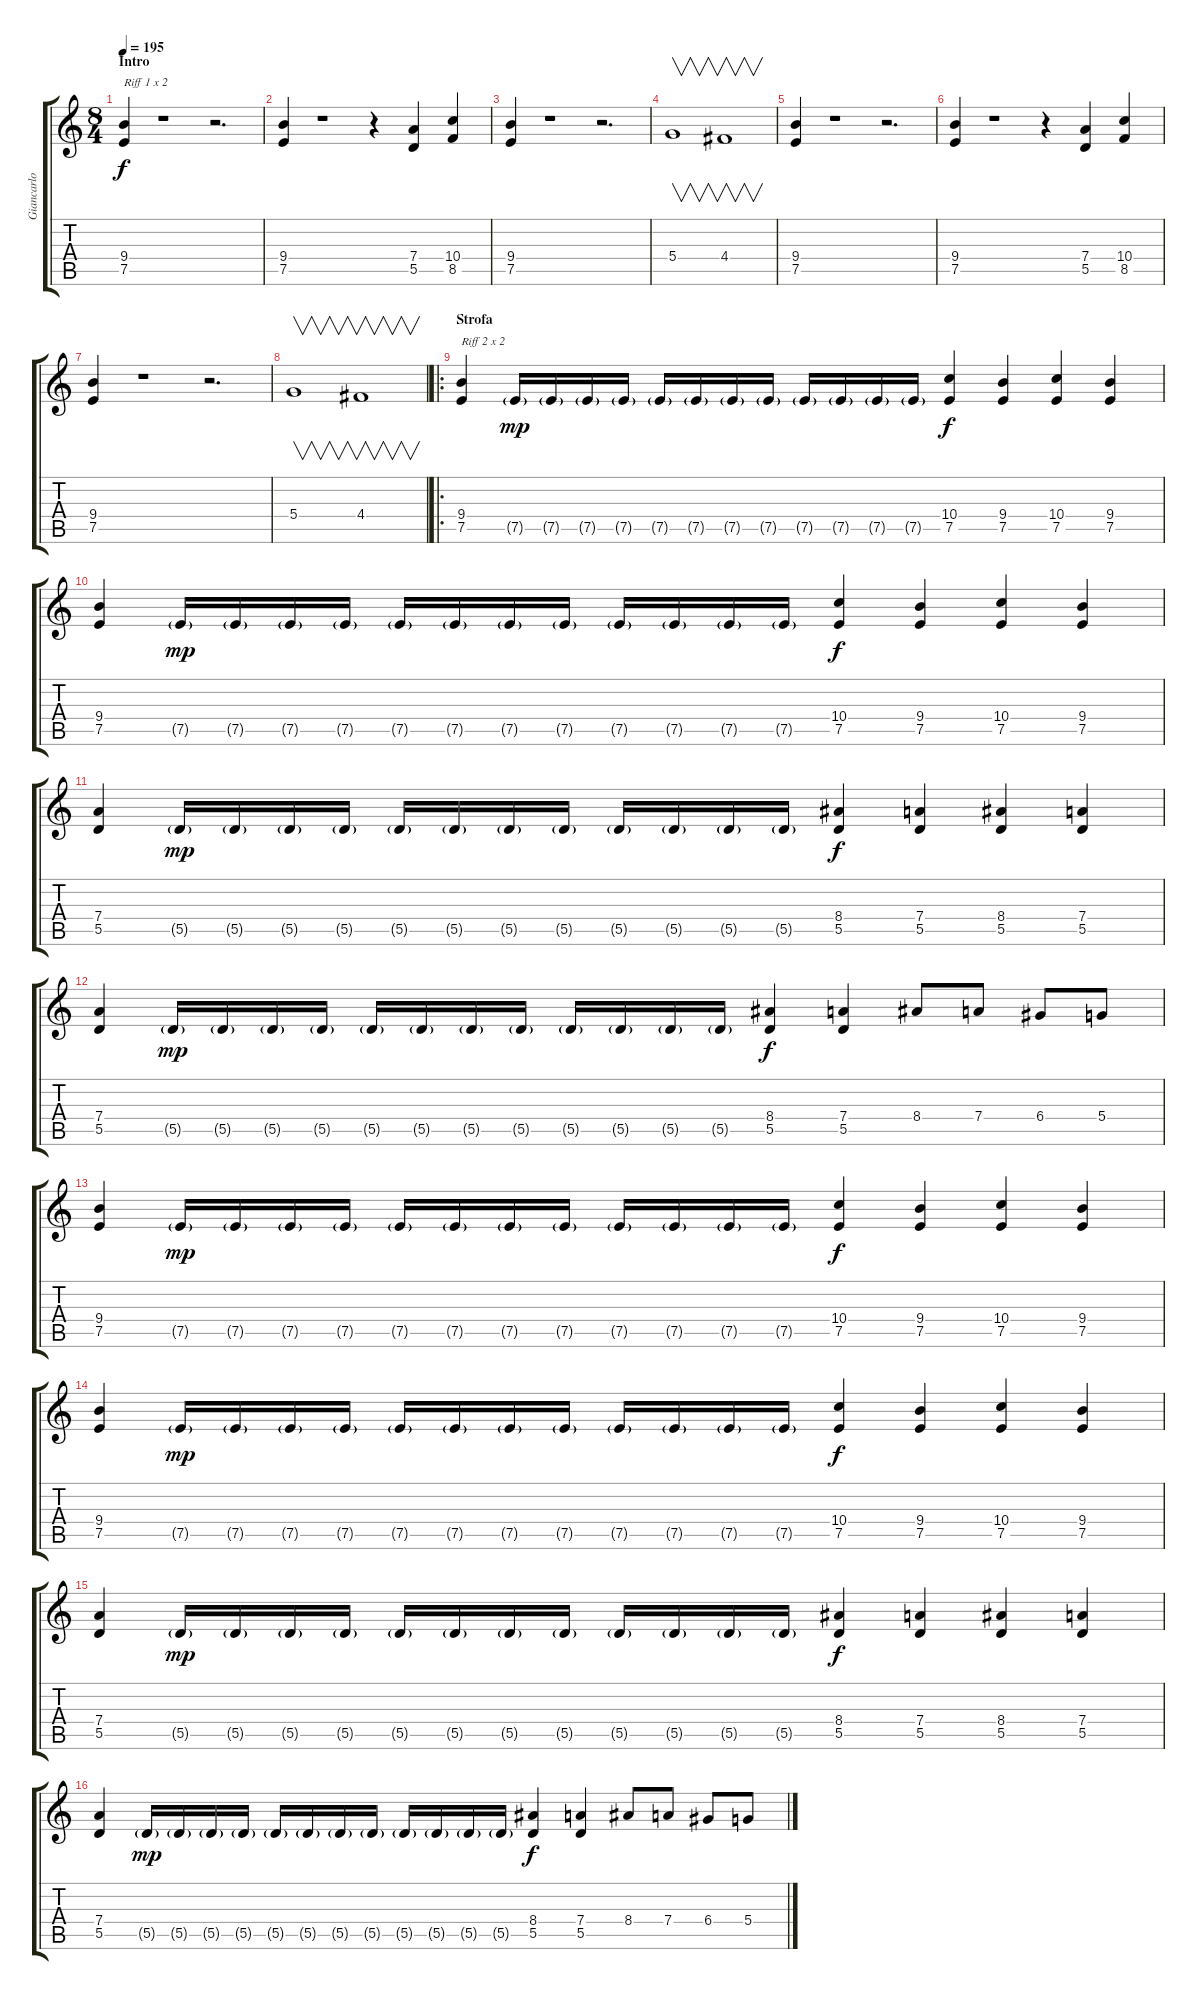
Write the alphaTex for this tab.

\track ("Giancarlo" "Giancarlo") {instrument overdrivenguitar}
\staff {score tabs}
\tuning (E4 B3 G3 D3 A2 E2) {hide}
\ts (8 4)
\section ("" "Intro")
\tempo 195
\clef g2
\ks c
(9.4 7.5).4{txt "Riff 1 x 2" dy f instrument overdrivenguitar} r.1 r.2{d} |
(9.4 7.5).4 r.1 r.4 (7.4 5.5).4 (10.4 8.5).4 |
(9.4 7.5).4 r.1 r.2{d} |
5.4.1{v} 4.4.1{v} |
(9.4 7.5).4 r.1 r.2{d} |
(9.4 7.5).4 r.1 r.4 (7.4 5.5).4 (10.4 8.5).4 |
(9.4 7.5).4 r.1 r.2{d} |
5.4.1{v} 4.4.1{v} |
\ro
\section ("" "Strofa")
(9.4 7.5).4{txt "Riff 2 x 2"} 7.5{g}.16{dy mp} 7.5{g}.16 7.5{g}.16 7.5{g}.16 7.5{g}.16 7.5{g}.16 7.5{g}.16 7.5{g}.16 7.5{g}.16 7.5{g}.16 7.5{g}.16 7.5{g}.16 (10.4 7.5).4{dy f} (9.4 7.5).4 (10.4 7.5).4 (9.4 7.5).4 |
(9.4 7.5).4 7.5{g}.16{dy mp} 7.5{g}.16 7.5{g}.16 7.5{g}.16 7.5{g}.16 7.5{g}.16 7.5{g}.16 7.5{g}.16 7.5{g}.16 7.5{g}.16 7.5{g}.16 7.5{g}.16 (10.4 7.5).4{dy f} (9.4 7.5).4 (10.4 7.5).4 (9.4 7.5).4 |
(7.4 5.5).4 5.5{g}.16{dy mp} 5.5{g}.16 5.5{g}.16 5.5{g}.16 5.5{g}.16 5.5{g}.16 5.5{g}.16 5.5{g}.16 5.5{g}.16 5.5{g}.16 5.5{g}.16 5.5{g}.16 (8.4 5.5).4{dy f} (7.4 5.5).4 (8.4 5.5).4 (7.4 5.5).4 |
(7.4 5.5).4 5.5{g}.16{dy mp} 5.5{g}.16 5.5{g}.16 5.5{g}.16 5.5{g}.16 5.5{g}.16 5.5{g}.16 5.5{g}.16 5.5{g}.16 5.5{g}.16 5.5{g}.16 5.5{g}.16 (8.4 5.5).4{dy f} (7.4 5.5).4 8.4.8 7.4.8 6.4.8 5.4.8 |
(9.4 7.5).4 7.5{g}.16{dy mp} 7.5{g}.16 7.5{g}.16 7.5{g}.16 7.5{g}.16 7.5{g}.16 7.5{g}.16 7.5{g}.16 7.5{g}.16 7.5{g}.16 7.5{g}.16 7.5{g}.16 (10.4 7.5).4{dy f} (9.4 7.5).4 (10.4 7.5).4 (9.4 7.5).4 |
(9.4 7.5).4 7.5{g}.16{dy mp} 7.5{g}.16 7.5{g}.16 7.5{g}.16 7.5{g}.16 7.5{g}.16 7.5{g}.16 7.5{g}.16 7.5{g}.16 7.5{g}.16 7.5{g}.16 7.5{g}.16 (10.4 7.5).4{dy f} (9.4 7.5).4 (10.4 7.5).4 (9.4 7.5).4 |
(7.4 5.5).4 5.5{g}.16{dy mp} 5.5{g}.16 5.5{g}.16 5.5{g}.16 5.5{g}.16 5.5{g}.16 5.5{g}.16 5.5{g}.16 5.5{g}.16 5.5{g}.16 5.5{g}.16 5.5{g}.16 (8.4 5.5).4{dy f} (7.4 5.5).4 (8.4 5.5).4 (7.4 5.5).4 |
(7.4 5.5).4 5.5{g}.16{dy mp} 5.5{g}.16 5.5{g}.16 5.5{g}.16 5.5{g}.16 5.5{g}.16 5.5{g}.16 5.5{g}.16 5.5{g}.16 5.5{g}.16 5.5{g}.16 5.5{g}.16 (8.4 5.5).4{dy f} (7.4 5.5).4 8.4.8 7.4.8 6.4.8 5.4.8
